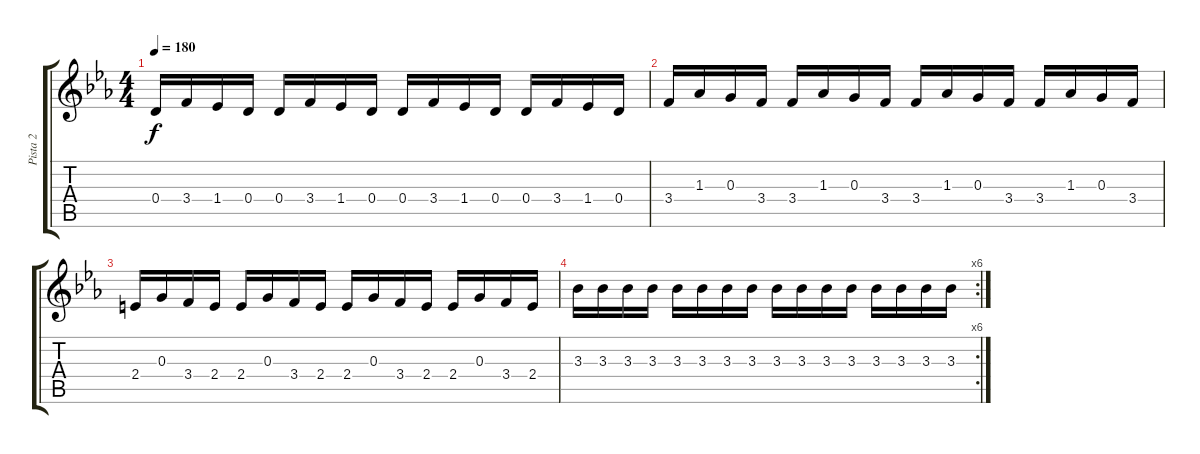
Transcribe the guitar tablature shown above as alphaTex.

\track ("Pista 2" "Pista 2") {instrument electricguitarclean}
\staff {score tabs}
\tuning (E4 B3 G3 D3 A2 E2) {hide}
\ts (4 4)
\tempo 180
\clef g2
\ks eb
0.4.16{dy f instrument electricguitarclean} 3.4.16 1.4.16 0.4.16 0.4.16 3.4.16 1.4.16 0.4.16 0.4.16 3.4.16 1.4.16 0.4.16 0.4.16 3.4.16 1.4.16 0.4.16 |
3.4.16 1.3.16 0.3.16 3.4.16 3.4.16 1.3.16 0.3.16 3.4.16 3.4.16 1.3.16 0.3.16 3.4.16 3.4.16 1.3.16 0.3.16 3.4.16 |
2.4.16 0.3.16 3.4.16 2.4.16 2.4.16 0.3.16 3.4.16 2.4.16 2.4.16 0.3.16 3.4.16 2.4.16 2.4.16 0.3.16 3.4.16 2.4.16 |
\rc 6
3.3.16 3.3.16 3.3.16 3.3.16 3.3.16 3.3.16 3.3.16 3.3.16 3.3.16 3.3.16 3.3.16 3.3.16 3.3.16 3.3.16 3.3.16 3.3.16
